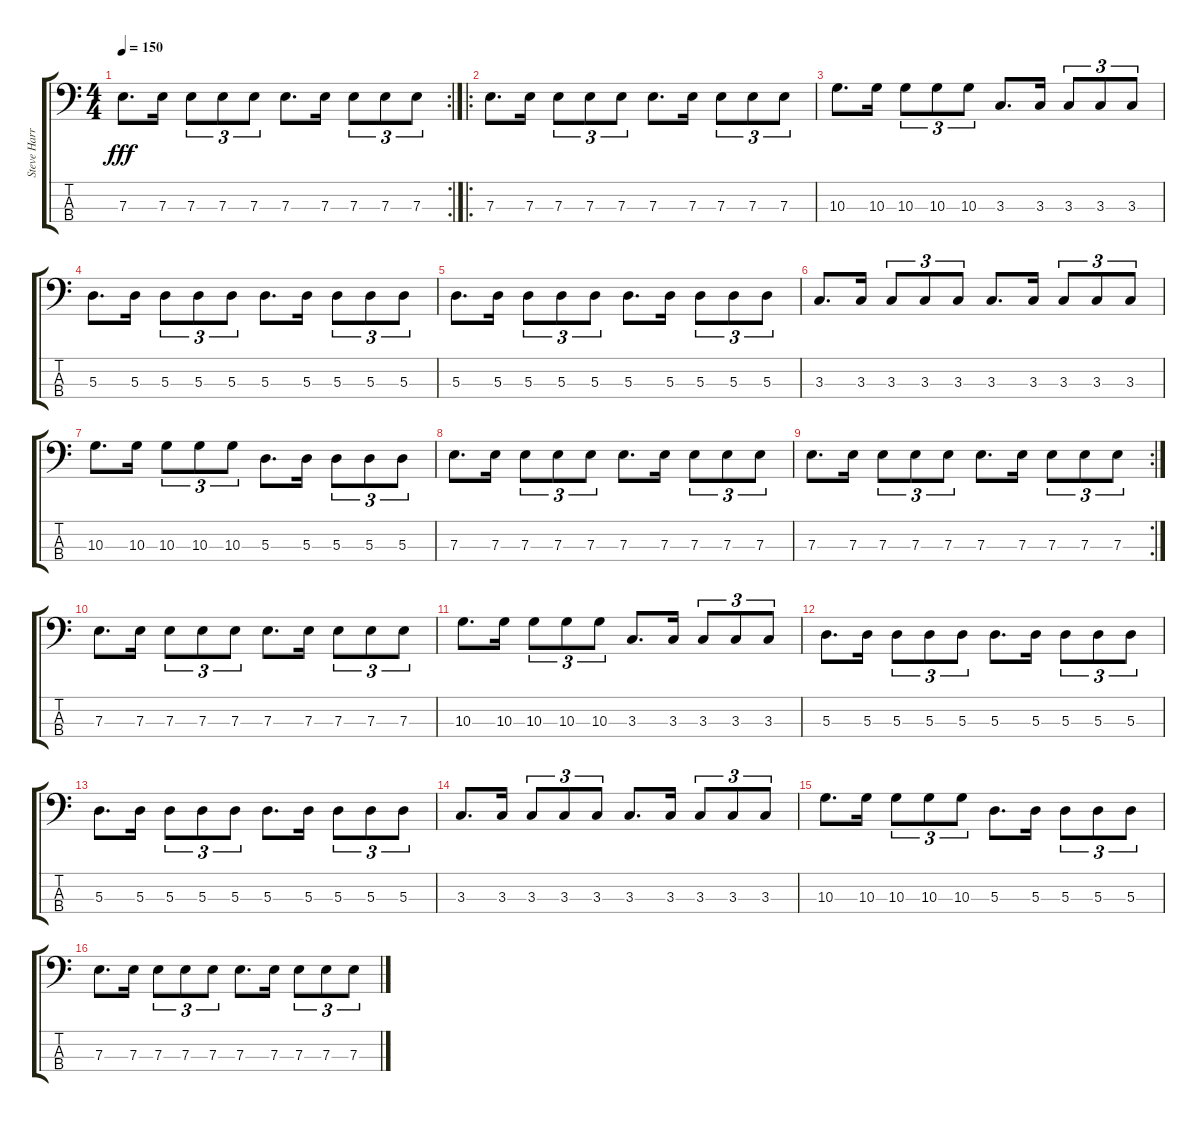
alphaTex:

\track ("Steve Harris" "Steve Harr") {instrument electricbassfinger}
\staff {score tabs}
\tuning (G2 D2 A1 E1) {hide}
\rc 2
\ts (4 4)
\tempo 150
\clef f4
\ks c
7.3.8{d dy fff} 7.3.16 7.3.8{tu (3 2)} 7.3.8{tu (3 2)} 7.3.8{tu (3 2)} 7.3.8{d} 7.3.16 7.3.8{tu (3 2)} 7.3.8{tu (3 2)} 7.3.8{tu (3 2)} |
\ro
7.3.8{d} 7.3.16 7.3.8{tu (3 2)} 7.3.8{tu (3 2)} 7.3.8{tu (3 2)} 7.3.8{d} 7.3.16 7.3.8{tu (3 2)} 7.3.8{tu (3 2)} 7.3.8{tu (3 2)} |
10.3.8{d} 10.3.16 10.3.8{tu (3 2)} 10.3.8{tu (3 2)} 10.3.8{tu (3 2)} 3.3.8{d} 3.3.16 3.3.8{tu (3 2)} 3.3.8{tu (3 2)} 3.3.8{tu (3 2)} |
5.3.8{d} 5.3.16 5.3.8{tu (3 2)} 5.3.8{tu (3 2)} 5.3.8{tu (3 2)} 5.3.8{d} 5.3.16 5.3.8{tu (3 2)} 5.3.8{tu (3 2)} 5.3.8{tu (3 2)} |
5.3.8{d} 5.3.16 5.3.8{tu (3 2)} 5.3.8{tu (3 2)} 5.3.8{tu (3 2)} 5.3.8{d} 5.3.16 5.3.8{tu (3 2)} 5.3.8{tu (3 2)} 5.3.8{tu (3 2)} |
3.3.8{d} 3.3.16 3.3.8{tu (3 2)} 3.3.8{tu (3 2)} 3.3.8{tu (3 2)} 3.3.8{d} 3.3.16 3.3.8{tu (3 2)} 3.3.8{tu (3 2)} 3.3.8{tu (3 2)} |
10.3.8{d} 10.3.16 10.3.8{tu (3 2)} 10.3.8{tu (3 2)} 10.3.8{tu (3 2)} 5.3.8{d} 5.3.16 5.3.8{tu (3 2)} 5.3.8{tu (3 2)} 5.3.8{tu (3 2)} |
7.3.8{d} 7.3.16 7.3.8{tu (3 2)} 7.3.8{tu (3 2)} 7.3.8{tu (3 2)} 7.3.8{d} 7.3.16 7.3.8{tu (3 2)} 7.3.8{tu (3 2)} 7.3.8{tu (3 2)} |
\rc 2
7.3.8{d} 7.3.16 7.3.8{tu (3 2)} 7.3.8{tu (3 2)} 7.3.8{tu (3 2)} 7.3.8{d} 7.3.16 7.3.8{tu (3 2)} 7.3.8{tu (3 2)} 7.3.8{tu (3 2)} |
7.3.8{d} 7.3.16 7.3.8{tu (3 2)} 7.3.8{tu (3 2)} 7.3.8{tu (3 2)} 7.3.8{d} 7.3.16 7.3.8{tu (3 2)} 7.3.8{tu (3 2)} 7.3.8{tu (3 2)} |
10.3.8{d} 10.3.16 10.3.8{tu (3 2)} 10.3.8{tu (3 2)} 10.3.8{tu (3 2)} 3.3.8{d} 3.3.16 3.3.8{tu (3 2)} 3.3.8{tu (3 2)} 3.3.8{tu (3 2)} |
5.3.8{d} 5.3.16 5.3.8{tu (3 2)} 5.3.8{tu (3 2)} 5.3.8{tu (3 2)} 5.3.8{d} 5.3.16 5.3.8{tu (3 2)} 5.3.8{tu (3 2)} 5.3.8{tu (3 2)} |
5.3.8{d} 5.3.16 5.3.8{tu (3 2)} 5.3.8{tu (3 2)} 5.3.8{tu (3 2)} 5.3.8{d} 5.3.16 5.3.8{tu (3 2)} 5.3.8{tu (3 2)} 5.3.8{tu (3 2)} |
3.3.8{d} 3.3.16 3.3.8{tu (3 2)} 3.3.8{tu (3 2)} 3.3.8{tu (3 2)} 3.3.8{d} 3.3.16 3.3.8{tu (3 2)} 3.3.8{tu (3 2)} 3.3.8{tu (3 2)} |
10.3.8{d} 10.3.16 10.3.8{tu (3 2)} 10.3.8{tu (3 2)} 10.3.8{tu (3 2)} 5.3.8{d} 5.3.16 5.3.8{tu (3 2)} 5.3.8{tu (3 2)} 5.3.8{tu (3 2)} |
7.3.8{d} 7.3.16 7.3.8{tu (3 2)} 7.3.8{tu (3 2)} 7.3.8{tu (3 2)} 7.3.8{d} 7.3.16 7.3.8{tu (3 2)} 7.3.8{tu (3 2)} 7.3.8{tu (3 2)}
